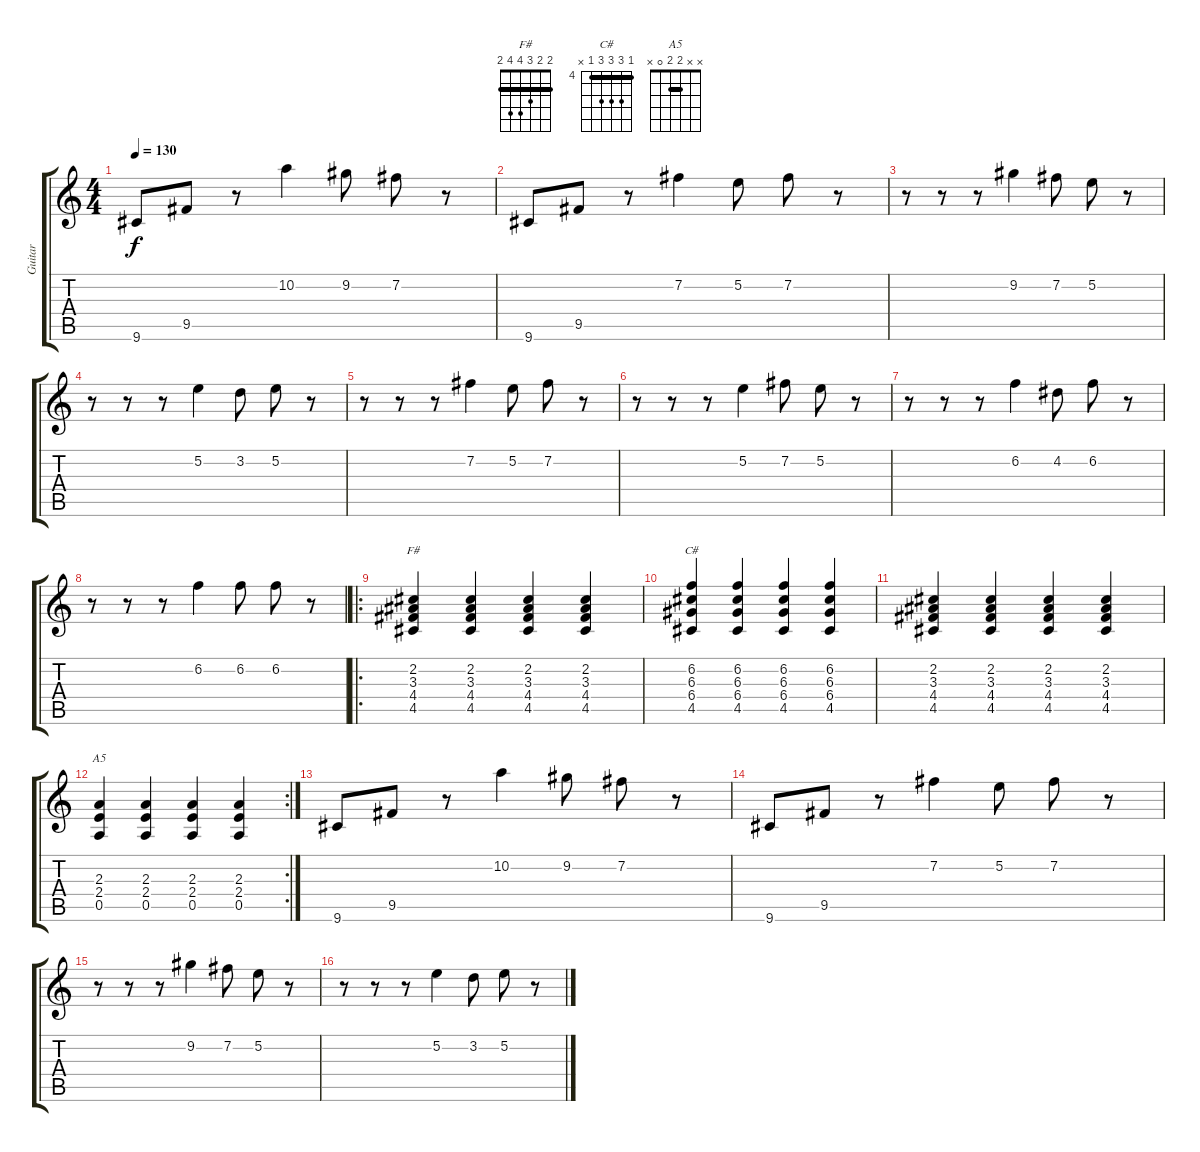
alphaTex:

\track ("Guitar" "Guitar") {instrument electricguitarclean}
\staff {score tabs}
\tuning (E4 B3 G3 D3 A2 E2) {hide}
\chord ("F#" 2 2 3 4 4 2) {barre 2}
\chord ("C#" 4 6 6 6 4 x) {firstfret 4 barre 4}
\chord ("A5" x x 2 2 0 x) {barre 2}
\ts (4 4)
\tempo 130
\clef g2
\ks c
9.6.8{dy f} 9.5.8 r.8 10.2.4 9.2.8 7.2.8 r.8 |
9.6.8 9.5.8 r.8 7.2.4 5.2.8 7.2.8 r.8 |
r.8 r.8 r.8 9.2.4 7.2.8 5.2.8 r.8 |
r.8 r.8 r.8 5.2.4 3.2.8 5.2.8 r.8 |
r.8 r.8 r.8 7.2.4 5.2.8 7.2.8 r.8 |
r.8 r.8 r.8 5.2.4 7.2.8 5.2.8 r.8 |
r.8 r.8 r.8 6.2.4 4.2.8 6.2.8 r.8 |
r.8 r.8 r.8 6.2.4 6.2.8 6.2.8 r.8 |
\ro
(2.2 3.3 4.4 4.5).4{ch "F#"} (2.2 3.3 4.4 4.5).4 (2.2 3.3 4.4 4.5).4 (2.2 3.3 4.4 4.5).4 |
(6.2 6.3 6.4 4.5).4{ch "C#"} (6.2 6.3 6.4 4.5).4 (6.2 6.3 6.4 4.5).4 (6.2 6.3 6.4 4.5).4 |
(2.2 3.3 4.4 4.5).4 (2.2 3.3 4.4 4.5).4 (2.2 3.3 4.4 4.5).4 (2.2 3.3 4.4 4.5).4 |
\rc 2
(2.3 2.4 0.5).4{ch "A5"} (2.3 2.4 0.5).4 (2.3 2.4 0.5).4 (2.3 2.4 0.5).4 |
9.6.8 9.5.8 r.8 10.2.4 9.2.8 7.2.8 r.8 |
9.6.8 9.5.8 r.8 7.2.4 5.2.8 7.2.8 r.8 |
r.8 r.8 r.8 9.2.4 7.2.8 5.2.8 r.8 |
r.8 r.8 r.8 5.2.4 3.2.8 5.2.8 r.8
